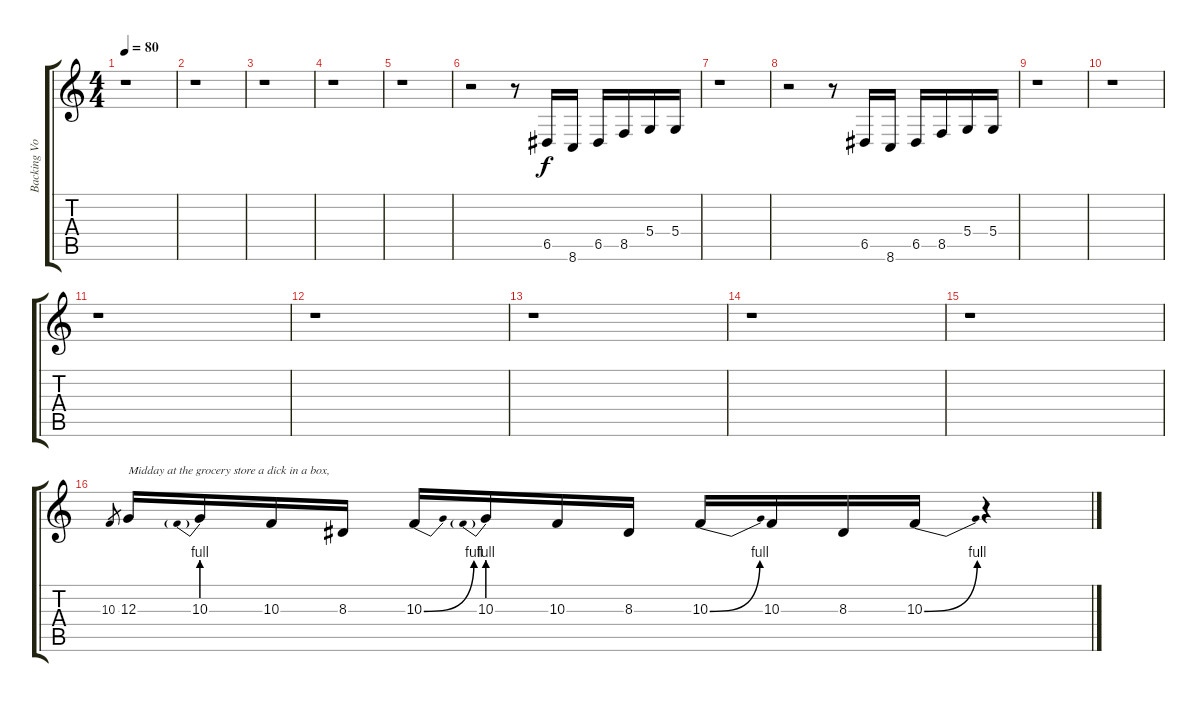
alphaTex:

\track ("Backing Vocals" "Backing Vo") {instrument lead1square}
\staff {score tabs}
\tuning (E4 B3 G3 D3 A2 E2) {hide}
\ts (4 4)
\tempo 80
\clef g2
\ks c
r.1{dy f} |
r.1 |
r.1 |
r.1 |
r.1 |
r.2 r.8 6.5.16 8.6.16 6.5.16 8.5.16 5.4.16 5.4.16 |
r.1 |
r.2 r.8 6.5.16 8.6.16 6.5.16 8.5.16 5.4.16 5.4.16 |
r.1 |
r.1 |
r.1 |
r.1 |
r.1 |
r.1 |
r.1{volume 16} |
10.3.8{gr} 12.3.16{txt "Midday at the grocery store a dick in a box,"} 10.3{be (prebend 0 4 60 4)}.16 10.3.16 8.3.16 10.3{be (bend 0 0 60 4)}.16 10.3{be (prebend 0 4 60 4)}.16 10.3.16 8.3.16 10.3{be (bend 0 0 60 4)}.16 10.3.16 8.3.16 10.3{be (bend 0 0 60 4)}.16 r.4
